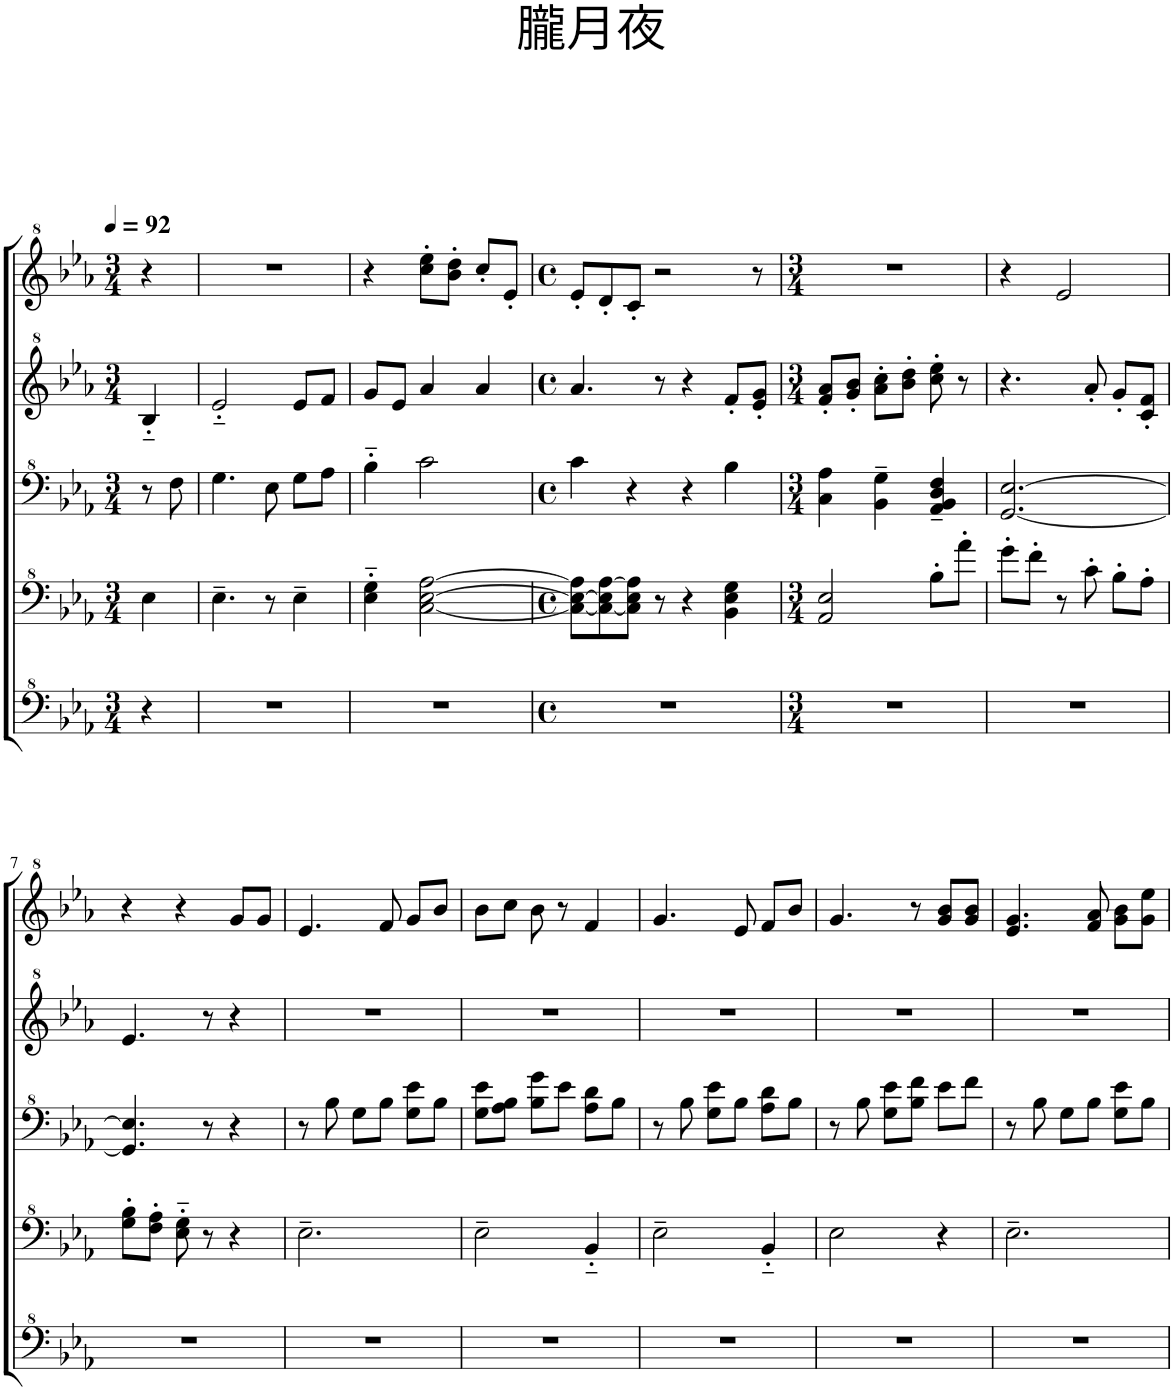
**kern	**kern	**kern	**kern	**kern
*part1	*part1	*part1	*part1	*part1
*staff5	*staff4	*staff3	*staff2	*staff1
*I"Model III	*	*	*	*
*clefF^4	*clefF^4	*clefF^4	*clefG^2	*clefG^2
*k[b-e-a-]	*k[b-e-a-]	*k[b-e-a-]	*k[b-e-a-]	*k[b-e-a-]
*M3/4	*M3/4	*M3/4	*M3/4	*M3/4
*MM92	*MM92	*MM92	*MM92	*MM92
=1	=1	=1	=1	=1
4r	4e-\	8r	4b-'~/	4r
.	.	8f\	.	.
=2	=2	=2	=2	=2
2.r	4.e-~\	4.g\	2ee-'~/	2.r
.	8r	8e-\	.	.
.	4e-~\	8g\L	8ee-/L	.
.	.	8a-\J	8ff/J	.
=3	=3	=3	=3	=3
2.r	4e-\'~ 4g\'~	4b-'~\	8gg/L	4r
.	.	.	8ee-/J	.
.	[2c\ [2e-\ [2a-\	2cc\	4aa-/	8ccc\' 8eee-\'L
.	.	.	.	8bb-\' 8ddd\'J
.	.	.	4aa-/	8ccc'/L
.	.	.	.	8ee-'/J
=4	=4	=4	=4	=4
*M4/4	*M4/4	*M4/4	*M4/4	*M4/4
*met(c)	*met(c)	*met(c)	*met(c)	*met(c)
1r	8c\_ 8e-\_ 8a-\]L	4cc\	4.aa-/	8ee-'/L
.	8c\_ 8e-\] [8a-\	.	.	8dd'/
.	8c\] 8e-\ 8a-\]J	4r	.	8cc'/J
.	8r	.	8r	2r
.	4r	4r	4r	.
.	4B-\ 4e-\ 4g\	4b-\	8ff'/L	.
.	.	.	8ee-/' 8gg/'J	8r
=5	=5	=5	=5	=5
*M3/4	*M3/4	*M3/4	*M3/4	*M3/4
2.r	2A-/ 2e-/	4c\ 4a-\	8ff/' 8aa-/'L	2.r
.	.	.	8gg/' 8bb-/'J	.
.	.	4B-\~ 4g\~	8aa-\' 8ccc\'L	.
.	.	.	8bb-\' 8ddd\'J	.
.	8b-'\L	4A-/~ 4B-/~ 4d/~ 4f/~	8ccc\' 8eee-\'	.
.	8aa-'\J	.	8r	.
=6	=6	=6	=6	=6
2.r	8gg'\L	[2.G/ [2.e-/	4.r	4r
.	8ff'\J	.	.	.
.	8r	.	.	2ee-/
.	8cc'\	.	8aa-'/	.
.	8b-'\L	.	8gg'/L	.
.	8a-'\J	.	8cc/' 8ff/'J	.
!!LO:LB:g=z
=7	=7	=7	=7	=7
2.r	8g\' 8b-\'L	4.G/] 4.e-/]	4.ee-/	4r
.	8f\' 8a-\'J	.	.	.
.	8e-\'~ 8g\'~	.	.	4r
.	8r	8r	8r	.
.	4r	4r	4r	8gg/L
.	.	.	.	8gg/J
=8	=8	=8	=8	=8
2.r	2.e-~\	8r	2.r	4.ee-/
.	.	8b-\	.	.
.	.	8g\L	.	.
.	.	8b-\J	.	8ff/
.	.	8g\ 8ee-\L	.	8gg/L
.	.	8b-\J	.	8bb-/J
=9	=9	=9	=9	=9
2.r	2e-~\	8g\ 8ee-\L	2.r	8bb-\L
.	.	8a-\ 8b-\J	.	8ccc\J
.	.	8b-\ 8gg\L	.	8bb-\
.	.	8ee-\J	.	8r
.	4B-'~/	8a-\ 8dd\L	.	4ff/
.	.	8b-\J	.	.
=10	=10	=10	=10	=10
2.r	2e-~\	8r	2.r	4.gg/
.	.	8b-\	.	.
.	.	8g\ 8ee-\L	.	.
.	.	8b-\J	.	8ee-/
.	4B-'~/	8a-\ 8dd\L	.	8ff/L
.	.	8b-\J	.	8bb-/J
=11	=11	=11	=11	=11
2.r	2e-\	8r	2.r	4.gg/
.	.	8b-\	.	.
.	.	8g\ 8ee-\L	.	.
.	.	8b-\ 8ff\J	.	8r
.	4r	8ee-\L	.	8gg/ 8bb-/L
.	.	8ff\J	.	8gg/ 8bb-/J
=12	=12	=12	=12	=12
2.r	2.e-~\	8r	2.r	4.ee-/ 4.gg/
.	.	8b-\	.	.
.	.	8g\L	.	.
.	.	8b-\J	.	8ff/ 8aa-/
.	.	8g\ 8ee-\L	.	8gg\ 8bb-\L
.	.	8b-\J	.	8gg\ 8eee-\J
=	=	=	=	=
*-	*-	*-	*-	*-
